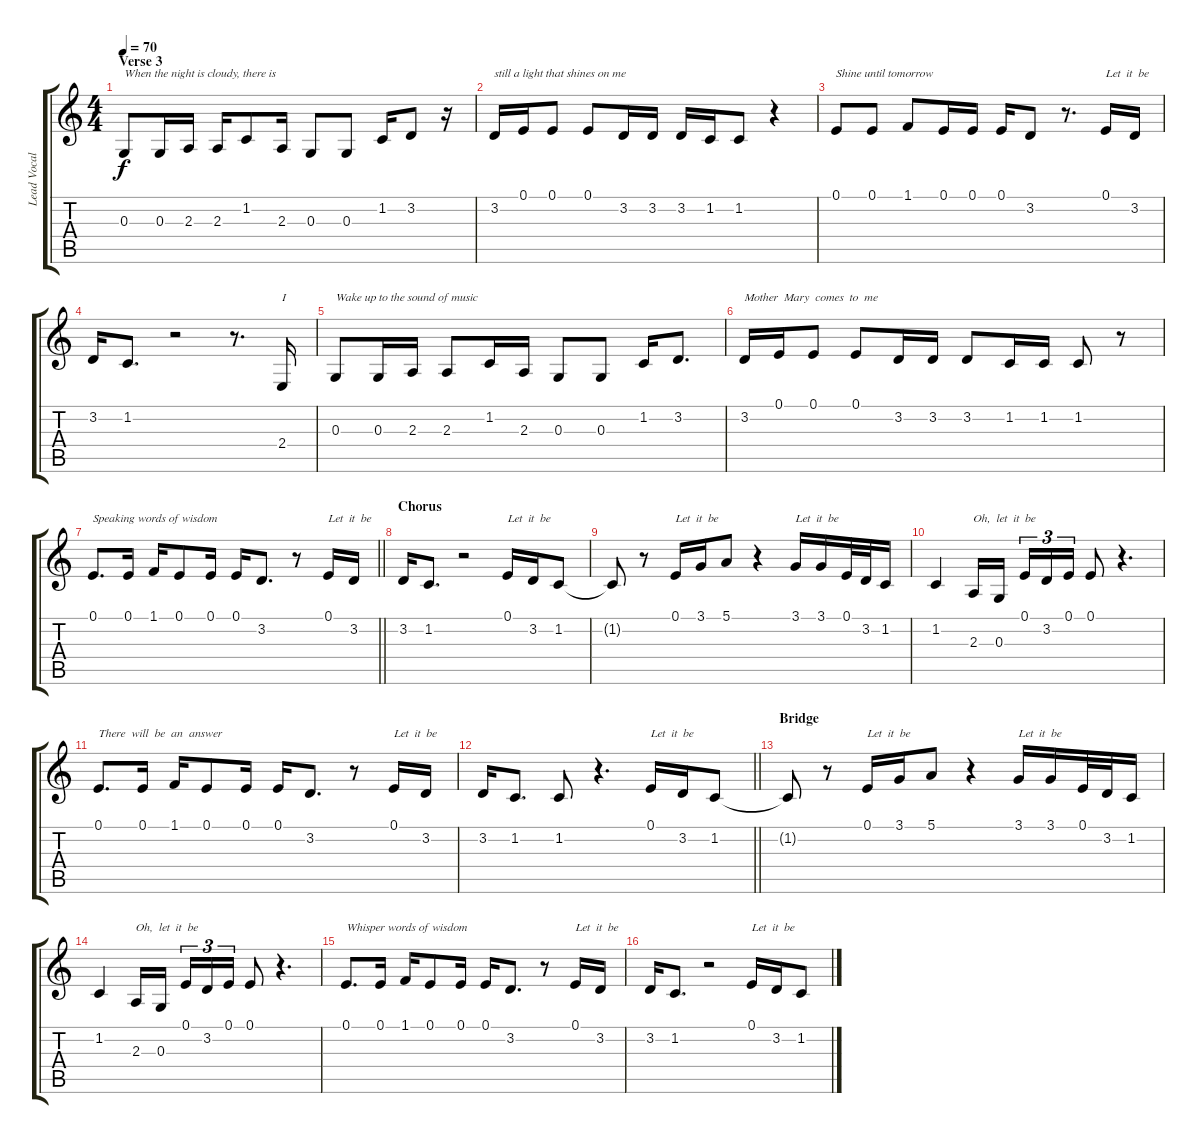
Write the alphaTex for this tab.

\track ("Lead Vocal (Paul McCartney)" "Lead Vocal") {instrument clarinet}
\staff {score tabs}
\tuning (E4 B3 G3 D3 A2 E2) {hide}
\ts (4 4)
\section ("" "Verse 3")
\tempo 70
\clef g2
\ks c
0.3.8{txt "When the night is cloudy, there is" dy f} 0.3.16 2.3.16 2.3.16 1.2.8 2.3.16 0.3.8 0.3.8 1.2.16 3.2.8 r.16 |
3.2.16{txt "still a light that shines on me"} 0.1.16 0.1.8 0.1.8 3.2.16 3.2.16 3.2.16 1.2.16 1.2.8 r.4 |
0.1.8{txt "Shine until tomorrow "} 0.1.8 1.1.8 0.1.16 0.1.16 0.1.16 3.2.8 r.8{d} 0.1.16{txt "Let  it  be"} 3.2.16 |
3.2.16 1.2.8{d} r.2 r.8{d} 2.4.16{txt "I"} |
0.3.8{txt "Wake up to the sound of music"} 0.3.16 2.3.16 2.3.8 1.2.16 2.3.16 0.3.8 0.3.8 1.2.16 3.2.8{d} |
3.2.16{txt "Mother  Mary  comes  to  me"} 0.1.16 0.1.8 0.1.8 3.2.16 3.2.16 3.2.8 1.2.16 1.2.16 1.2.8 r.8 |
\barLineRight lightlight
0.1.8{d txt "Speaking words of wisdom"} 0.1.16 1.1.16 0.1.8 0.1.16 0.1.16 3.2.8{d} r.8 0.1.16{txt "Let  it  be"} 3.2.16 |
\section ("" "Chorus")
3.2.16 1.2.8{d} r.2 0.1.16{txt "Let  it  be"} 3.2.16 1.2.8 |
1.2{t}.8 r.8 0.1.16{txt "Let  it  be"} 3.1.16 5.1.8 r.4 3.1.16{txt "Let  it  be"} 3.1.16 0.1.32 3.2.32 1.2.16 |
1.2.4 2.3.16{txt "Oh,  let  it  be"} 0.3.16 0.1.16{tu (3 2)} 3.2.16{tu (3 2)} 0.1.16{tu (3 2)} 0.1.8 r.4{d} |
0.1.8{d txt "There  will  be  an  answer  "} 0.1.16 1.1.16 0.1.8 0.1.16 0.1.16 3.2.8{d} r.8 0.1.16{txt "Let  it  be"} 3.2.16 |
\barLineRight lightlight
3.2.16 1.2.8{d} 1.2.8 r.4{d} 0.1.16{txt "Let  it  be"} 3.2.16 1.2.8 |
\section ("" "Bridge")
1.2{t}.8 r.8 0.1.16{txt "Let  it  be"} 3.1.16 5.1.8 r.4 3.1.16{txt "Let  it  be"} 3.1.16 0.1.32 3.2.32 1.2.16 |
1.2.4 2.3.16{txt "Oh,  let  it  be"} 0.3.16 0.1.16{tu (3 2)} 3.2.16{tu (3 2)} 0.1.16{tu (3 2)} 0.1.8 r.4{d} |
0.1.8{d txt "Whisper words of wisdom"} 0.1.16 1.1.16 0.1.8 0.1.16 0.1.16 3.2.8{d} r.8 0.1.16{txt "Let  it  be"} 3.2.16 |
3.2.16 1.2.8{d} r.2 0.1.16{txt "Let  it  be"} 3.2.16 1.2.8
